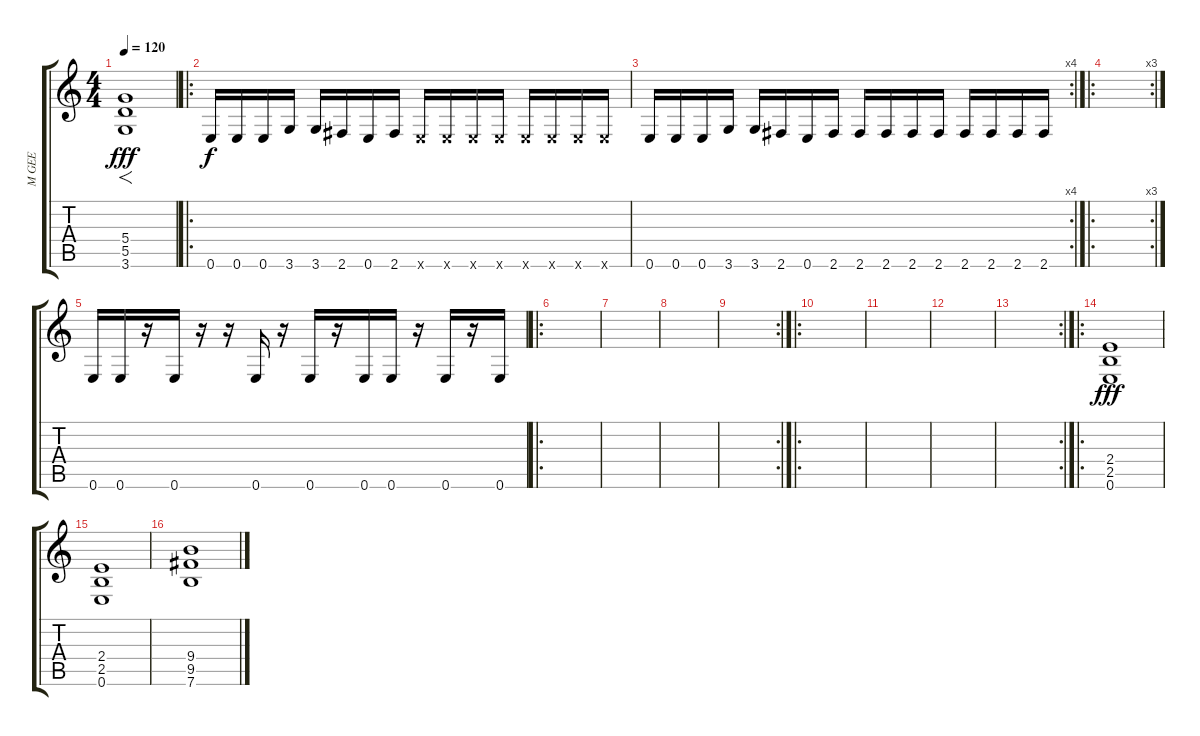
\track ("M GEE" "M GEE") {instrument distortionguitar}
\staff {score tabs}
\tuning (E4 B3 G3 D3 A2 E2) {hide}
\ts (4 4)
\tempo 120
\clef g2
\ks c
(5.4 5.5 3.6).1{f dy fff} |
\ro
0.6.16{dy f} 0.6.16 0.6.16 3.6.16 3.6.16 2.6.16 0.6.16 2.6.16 0.6{x}.16 0.6{x}.16 0.6{x}.16 0.6{x}.16 0.6{x}.16 0.6{x}.16 0.6{x}.16 0.6{x}.16 |
\rc 4
0.6.16 0.6.16 0.6.16 3.6.16 3.6.16 2.6.16 0.6.16 2.6.16 2.6.16 2.6.16 2.6.16 2.6.16 2.6.16 2.6.16 2.6.16 2.6.16 |
\ro
\rc 3
|
0.6.16 0.6.16 r.16 0.6.16 r.16 r.16 0.6.16 r.16 0.6.16 r.16 0.6.16 0.6.16 r.16 0.6.16 r.16 0.6.16 |
\ro
|
|
|
\rc 2
|
\ro
|
|
|
\rc 2
|
\ro
(2.4 2.5 0.6).1{dy fff} |
(2.4 2.5 0.6).1 |
(9.4 9.5 7.6).1
